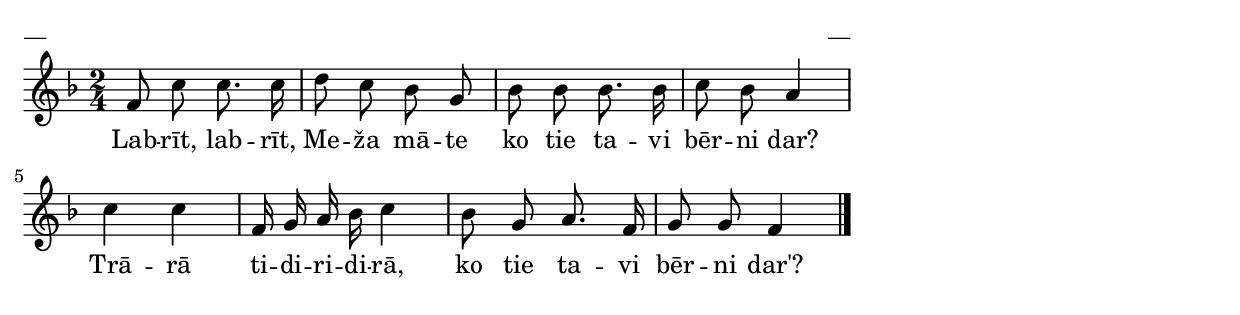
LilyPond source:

\version "2.13.16"
%\header {
%    title = "Labrīt, labrīt, Meža māte"
%} 
\paper {
line-width = 14\cm
left-margin = 0.4\cm
between-system-padding = 0.1\cm
between-system-space = 0.1\cm
}
\layout {
indent = #0
ragged-last = ##f
}




voiceA = \relative c' {
\clef "treble"
\key f \major
\time 2/4
f8 c' c8. c16 | d8 c bes g | 
bes bes bes8. bes16 | c8 bes a4 |
c4 c | f,16 g a bes c4 | 
bes8 g a8. f16 | g8 g f4 \bar "|."
} 

lyricA = \lyricmode {
Lab -- rīt, lab -- rīt, Me -- ža mā -- te 
ko tie ta -- vi bēr -- ni dar?
Trā -- rā ti -- di -- ri -- di -- rā, 
ko tie ta -- vi bēr -- ni dar'?
}


fullScore = <<
\new Staff {
<<
\new Voice = "voiceA" { \oneVoice \autoBeamOff \voiceA }
\lyricsto "voiceA" \new Lyrics \lyricA
>>
}
>>

\score {
\fullScore
\header { piece = "__" opus = "__" }
}
\markup { \with-color #(x11-color 'white) \sans \smaller "__" }
\score {
\unfoldRepeats
\fullScore
\midi {
\context { \Staff \remove "Staff_performer" }
\context { \Voice \consists "Staff_performer" }
}
}




